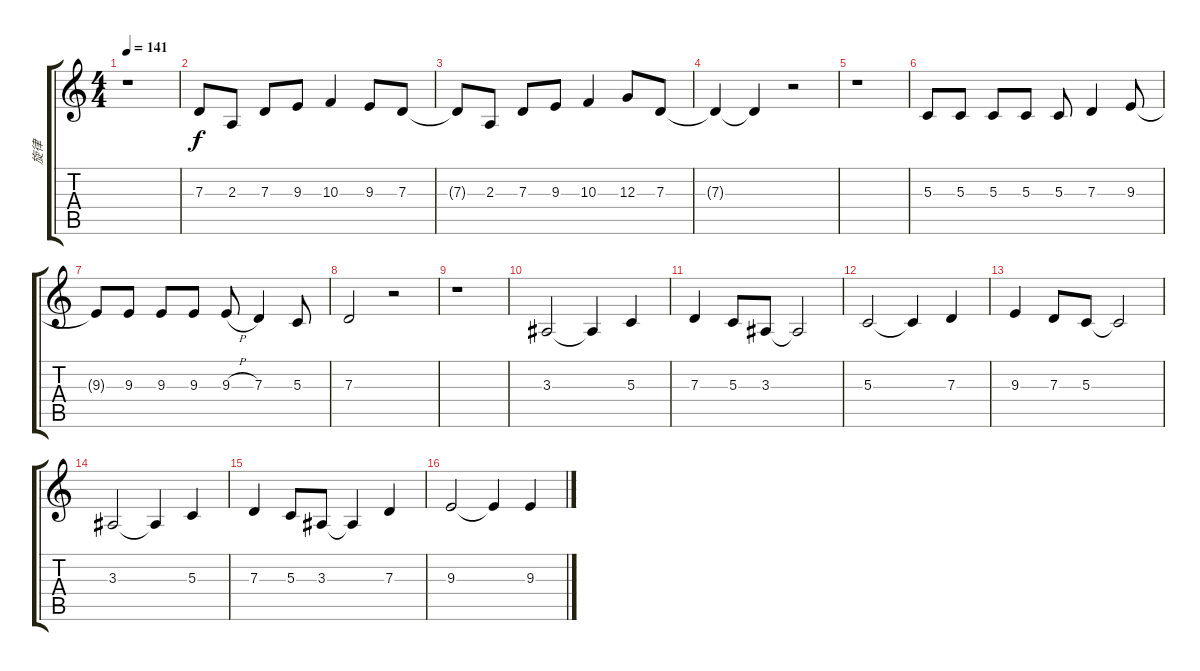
\track ("旋律" "旋律") {instrument sopranosax}
\staff {score tabs}
\tuning (E4 B3 G3 D3 A2 E2) {hide}
\ts (4 4)
\tempo 141
\clef g2
\ks c
r.1{dy f} |
7.3.8 2.3.8 7.3.8 9.3.8 10.3.4 9.3.8 7.3.8 |
7.3{t}.8 2.3.8 7.3.8 9.3.8 10.3.4 12.3.8 7.3.8 |
7.3{t}.4 7.3{t}.4 r.2 |
r.1 |
5.3.8 5.3.8 5.3.8 5.3.8 5.3.8 7.3.4 9.3.8 |
9.3{t}.8 9.3.8 9.3.8 9.3.8 9.3{h}.8 7.3.4 5.3.8 |
7.3.2 r.2 |
r.1 |
3.3.2 3.3{t}.4 5.3.4 |
7.3.4 5.3.8 3.3.8 3.3{t}.2 |
5.3.2 5.3{t}.4 7.3.4 |
9.3.4 7.3.8 5.3.8 5.3{t}.2 |
3.3.2 3.3{t}.4 5.3.4 |
7.3.4 5.3.8 3.3.8 3.3{t}.4 7.3.4 |
9.3.2 9.3{t}.4 9.3{ss}.4
